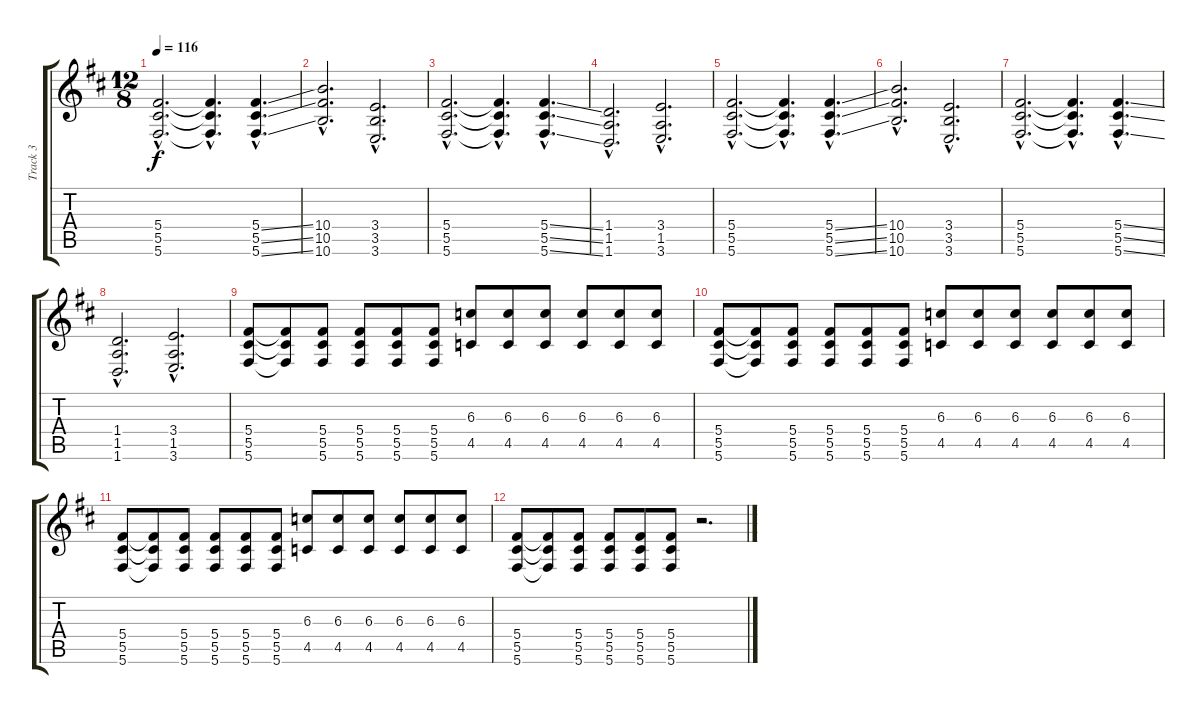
\track ("Track 3" "Track 3") {instrument distortionguitar}
\staff {score tabs}
\tuning (Eb4 Bb3 Gb3 Db3 Ab2 Db2) {hide}
\ts (12 8)
\tempo 116
\clef g2
\ks bminor
(5.4{hac} 5.5{hac} 5.6{hac}).2{d dy f} (5.4{hac t} 5.5{hac t} 5.6{hac t}).4{d} (5.4{ss hac} 5.5{ss hac} 5.6{ss hac}).4{d} |
(10.4{hac} 10.5{hac} 10.6{hac}).2{d} (3.4{hac} 3.5{hac} 3.6{hac}).2{d} |
(5.4{hac} 5.5{hac} 5.6{hac}).2{d} (5.4{hac t} 5.5{hac t} 5.6{hac t}).4{d} (5.4{ss hac} 5.5{ss hac} 5.6{ss hac}).4{d} |
(1.4{hac} 1.5{hac} 1.6{hac}).2{d} (3.4{hac} 1.5{hac} 3.6{hac}).2{d} |
(5.4{hac} 5.5{hac} 5.6{hac}).2{d} (5.4{hac t} 5.5{hac t} 5.6{hac t}).4{d} (5.4{ss hac} 5.5{ss hac} 5.6{ss hac}).4{d} |
(10.4{hac} 10.5{hac} 10.6{hac}).2{d} (3.4{hac} 3.5{hac} 3.6{hac}).2{d} |
(5.4{hac} 5.5{hac} 5.6{hac}).2{d} (5.4{hac t} 5.5{hac t} 5.6{hac t}).4{d} (5.4{ss hac} 5.5{ss hac} 5.6{ss hac}).4{d} |
(1.4{hac} 1.5{hac} 1.6{hac}).2{d} (3.4{hac} 1.5{hac} 3.6{hac}).2{d} |
(5.4 5.5 5.6).8{balance 16} (5.4{t} 5.5{t} 5.6{t}).8 (5.4 5.5 5.6).8 (5.4 5.5 5.6).8 (5.4 5.5 5.6).8 (5.4 5.5 5.6).8 (6.3 4.5).8 (6.3 4.5).8 (6.3 4.5).8 (6.3 4.5).8 (6.3 4.5).8 (6.3 4.5).8 |
(5.4 5.5 5.6).8{balance 16} (5.4{t} 5.5{t} 5.6{t}).8 (5.4 5.5 5.6).8 (5.4 5.5 5.6).8 (5.4 5.5 5.6).8 (5.4 5.5 5.6).8 (6.3 4.5).8 (6.3 4.5).8 (6.3 4.5).8 (6.3 4.5).8 (6.3 4.5).8 (6.3 4.5).8 |
(5.4 5.5 5.6).8{balance 16} (5.4{t} 5.5{t} 5.6{t}).8 (5.4 5.5 5.6).8 (5.4 5.5 5.6).8 (5.4 5.5 5.6).8 (5.4 5.5 5.6).8 (6.3 4.5).8 (6.3 4.5).8 (6.3 4.5).8 (6.3 4.5).8 (6.3 4.5).8 (6.3 4.5).8 |
(5.4 5.5 5.6).8{balance 8} (5.4{t} 5.5{t} 5.6{t}).8 (5.4 5.5 5.6).8 (5.4 5.5 5.6).8 (5.4 5.5 5.6).8 (5.4 5.5 5.6).8 r.2{d}
